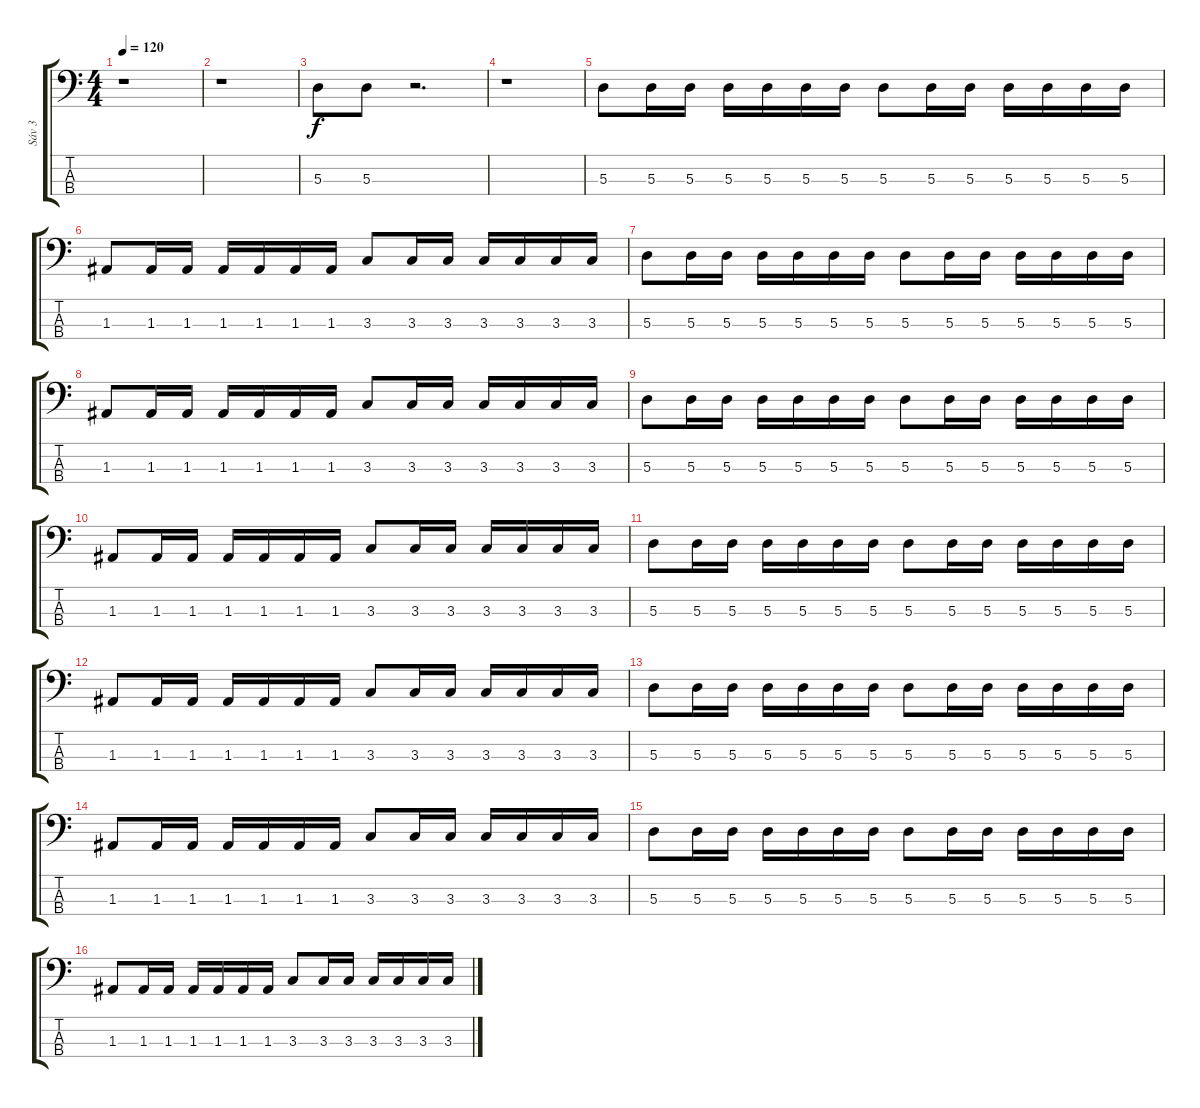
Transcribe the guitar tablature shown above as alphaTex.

\track ("Sáv 3" "Sáv 3") {instrument electricbasspick}
\staff {score tabs}
\tuning (G2 D2 A1 E1) {hide}
\ts (4 4)
\tempo 120
\clef f4
\ks c
r.1{dy f instrument electricbasspick} |
r.1 |
5.3.8 5.3.8 r.2{d} |
r.1 |
5.3.8 5.3.16 5.3.16 5.3.16 5.3.16 5.3.16 5.3.16 5.3.8 5.3.16 5.3.16 5.3.16 5.3.16 5.3.16 5.3.16 |
1.3.8 1.3.16 1.3.16 1.3.16 1.3.16 1.3.16 1.3.16 3.3.8 3.3.16 3.3.16 3.3.16 3.3.16 3.3.16 3.3.16 |
5.3.8 5.3.16 5.3.16 5.3.16 5.3.16 5.3.16 5.3.16 5.3.8 5.3.16 5.3.16 5.3.16 5.3.16 5.3.16 5.3.16 |
1.3.8 1.3.16 1.3.16 1.3.16 1.3.16 1.3.16 1.3.16 3.3.8 3.3.16 3.3.16 3.3.16 3.3.16 3.3.16 3.3.16 |
5.3.8 5.3.16 5.3.16 5.3.16 5.3.16 5.3.16 5.3.16 5.3.8 5.3.16 5.3.16 5.3.16 5.3.16 5.3.16 5.3.16 |
1.3.8 1.3.16 1.3.16 1.3.16 1.3.16 1.3.16 1.3.16 3.3.8 3.3.16 3.3.16 3.3.16 3.3.16 3.3.16 3.3.16 |
5.3.8 5.3.16 5.3.16 5.3.16 5.3.16 5.3.16 5.3.16 5.3.8 5.3.16 5.3.16 5.3.16 5.3.16 5.3.16 5.3.16 |
1.3.8 1.3.16 1.3.16 1.3.16 1.3.16 1.3.16 1.3.16 3.3.8 3.3.16 3.3.16 3.3.16 3.3.16 3.3.16 3.3.16 |
5.3.8 5.3.16 5.3.16 5.3.16 5.3.16 5.3.16 5.3.16 5.3.8 5.3.16 5.3.16 5.3.16 5.3.16 5.3.16 5.3.16 |
1.3.8 1.3.16 1.3.16 1.3.16 1.3.16 1.3.16 1.3.16 3.3.8 3.3.16 3.3.16 3.3.16 3.3.16 3.3.16 3.3.16 |
5.3.8 5.3.16 5.3.16 5.3.16 5.3.16 5.3.16 5.3.16 5.3.8 5.3.16 5.3.16 5.3.16 5.3.16 5.3.16 5.3.16 |
1.3.8 1.3.16 1.3.16 1.3.16 1.3.16 1.3.16 1.3.16 3.3.8 3.3.16 3.3.16 3.3.16 3.3.16 3.3.16 3.3.16
